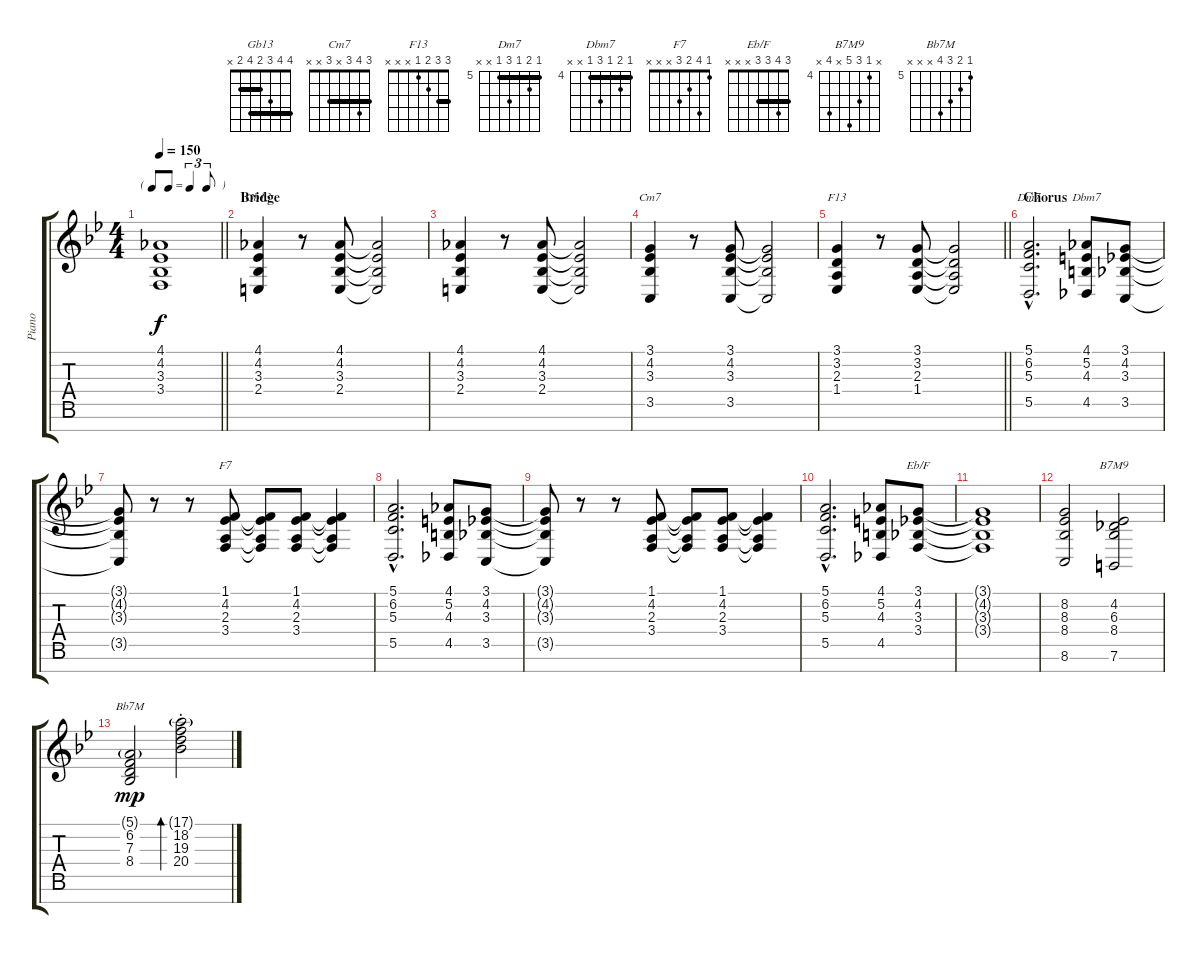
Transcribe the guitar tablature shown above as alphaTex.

\track ("Piano" "Piano") {instrument acousticgrandpiano}
\staff {score tabs}
\tuning (E4 B3 G3 D3 A2 E2 B1) {hide}
\chord ("Gb13" 4 4 3 2 4 2 x) {barre (2 4)}
\chord ("Cm7" 3 4 3 x 3 x x) {barre 3}
\chord ("F13" 3 3 2 1 x x x) {barre 3}
\chord ("Dm7" 5 6 5 7 5 x x) {firstfret 5 barre 5}
\chord ("Dbm7" 4 5 4 6 4 x x) {firstfret 4 barre 4}
\chord ("F7" 1 4 2 3 x x x)
\chord ("Eb/F" 3 4 3 3 x x x) {barre 3}
\chord ("B7M9" x 4 6 8 x 7 x) {firstfret 4}
\chord ("Bb7M" 5 6 7 8 x x x) {firstfret 5}
\ts (4 4)
\tf triplet8th
\tempo 150
\clef g2
\barLineRight lightlight
\ks bb
(4.1{t} 4.2{t} 3.3{t} 3.4{t}).1{dy f} |
\section ("" "Bridge")
(4.1 4.2 3.3 2.4).4{ch "Gb13"} r.8 (4.1 4.2 3.3 2.4).8 (4.1{t} 4.2{t} 3.3{t} 2.4{t}).2 |
(4.1 4.2 3.3 2.4).4 r.8 (4.1 4.2 3.3 2.4).8 (4.1{t} 4.2{t} 3.3{t} 2.4{t}).2 |
(3.1 4.2 3.3 3.5).4{ch "Cm7"} r.8 (3.1 4.2 3.3 3.5).8 (3.1{t} 4.2{t} 3.3{t} 3.5{t}).2 |
\barLineRight lightlight
(3.1 3.2 2.3 1.4).4{ch "F13"} r.8 (3.1 3.2 2.3 1.4).8 (3.1{t} 3.2{t} 2.3{t} 1.4{t}).2 |
\section ("" "Chorus")
(5.1{hac} 6.2{hac} 5.3{hac} 5.5{hac}).2{d ch "Dm7"} (4.1 5.2 4.3 4.5).8{ch "Dbm7"} (3.1 4.2 3.3 3.5).8 |
(3.1{t} 4.2{t} 3.3{t} 3.5{t}).8 r.8 r.8 (1.1 4.2 2.3 3.4).8{ch "F7"} (1.1{t} 4.2{t} 2.3{t} 3.4{t}).8 (1.1 4.2 2.3 3.4).8 (1.1{t} 4.2{t} 2.3{t} 3.4{t}).4 |
(5.1{hac} 6.2{hac} 5.3{hac} 5.5{hac}).2{d} (4.1 5.2 4.3 4.5).8 (3.1 4.2 3.3 3.5).8 |
(3.1{t} 4.2{t} 3.3{t} 3.5{t}).8 r.8 r.8 (1.1 4.2 2.3 3.4).8 (1.1{t} 4.2{t} 2.3{t} 3.4{t}).8 (1.1 4.2 2.3 3.4).8 (1.1{t} 4.2{t} 2.3{t} 3.4{t}).4 |
(5.1{hac} 6.2{hac} 5.3{hac} 5.5{hac}).2{d} (4.1 5.2 4.3 4.5).8 (3.1 4.2 3.3 3.4).8{ch "Eb/F"} |
(3.1{t} 4.2{t} 3.3{t} 3.4{t}).1 |
(8.2 8.3 8.4 8.6).2 (4.2 6.3 8.4 7.6).2{ch "B7M9"} |
(5.1{g} 6.2 7.3 8.4).2{ch "Bb7M" dy mp} (17.1{g st} 18.2{st} 19.3{st} 20.4{st}).2{bd 480}
